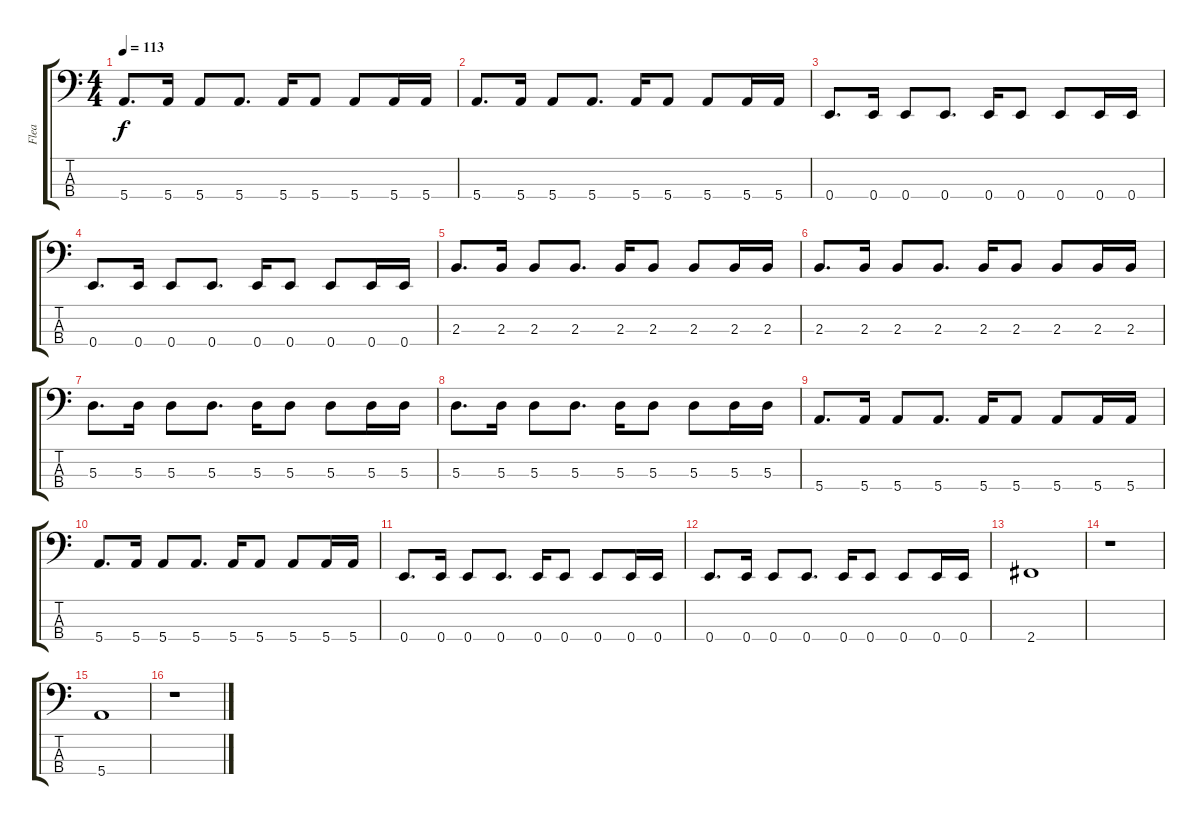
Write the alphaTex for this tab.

\track ("Flea" "Flea") {instrument electricbassfinger}
\staff {score tabs}
\tuning (G2 D2 A1 E1) {hide}
\ts (4 4)
\tempo 113
\clef f4
\ks c
5.4.8{d dy f} 5.4.16 5.4.8 5.4.8{d} 5.4.16 5.4.8 5.4.8 5.4.16 5.4.16 |
5.4.8{d} 5.4.16 5.4.8 5.4.8{d} 5.4.16 5.4.8 5.4.8 5.4.16 5.4.16 |
0.4.8{d} 0.4.16 0.4.8 0.4.8{d} 0.4.16 0.4.8 0.4.8 0.4.16 0.4.16 |
0.4.8{d} 0.4.16 0.4.8 0.4.8{d} 0.4.16 0.4.8 0.4.8 0.4.16 0.4.16 |
2.3.8{d} 2.3.16 2.3.8 2.3.8{d} 2.3.16 2.3.8 2.3.8 2.3.16 2.3.16 |
2.3.8{d} 2.3.16 2.3.8 2.3.8{d} 2.3.16 2.3.8 2.3.8 2.3.16 2.3.16 |
5.3.8{d} 5.3.16 5.3.8 5.3.8{d} 5.3.16 5.3.8 5.3.8 5.3.16 5.3.16 |
5.3.8{d} 5.3.16 5.3.8 5.3.8{d} 5.3.16 5.3.8 5.3.8 5.3.16 5.3.16 |
5.4.8{d} 5.4.16 5.4.8 5.4.8{d} 5.4.16 5.4.8 5.4.8 5.4.16 5.4.16 |
5.4.8{d} 5.4.16 5.4.8 5.4.8{d} 5.4.16 5.4.8 5.4.8 5.4.16 5.4.16 |
0.4.8{d} 0.4.16 0.4.8 0.4.8{d} 0.4.16 0.4.8 0.4.8 0.4.16 0.4.16 |
0.4.8{d} 0.4.16 0.4.8 0.4.8{d} 0.4.16 0.4.8 0.4.8 0.4.16 0.4.16 |
2.4.1 |
r.1 |
5.4.1 |
r.1
